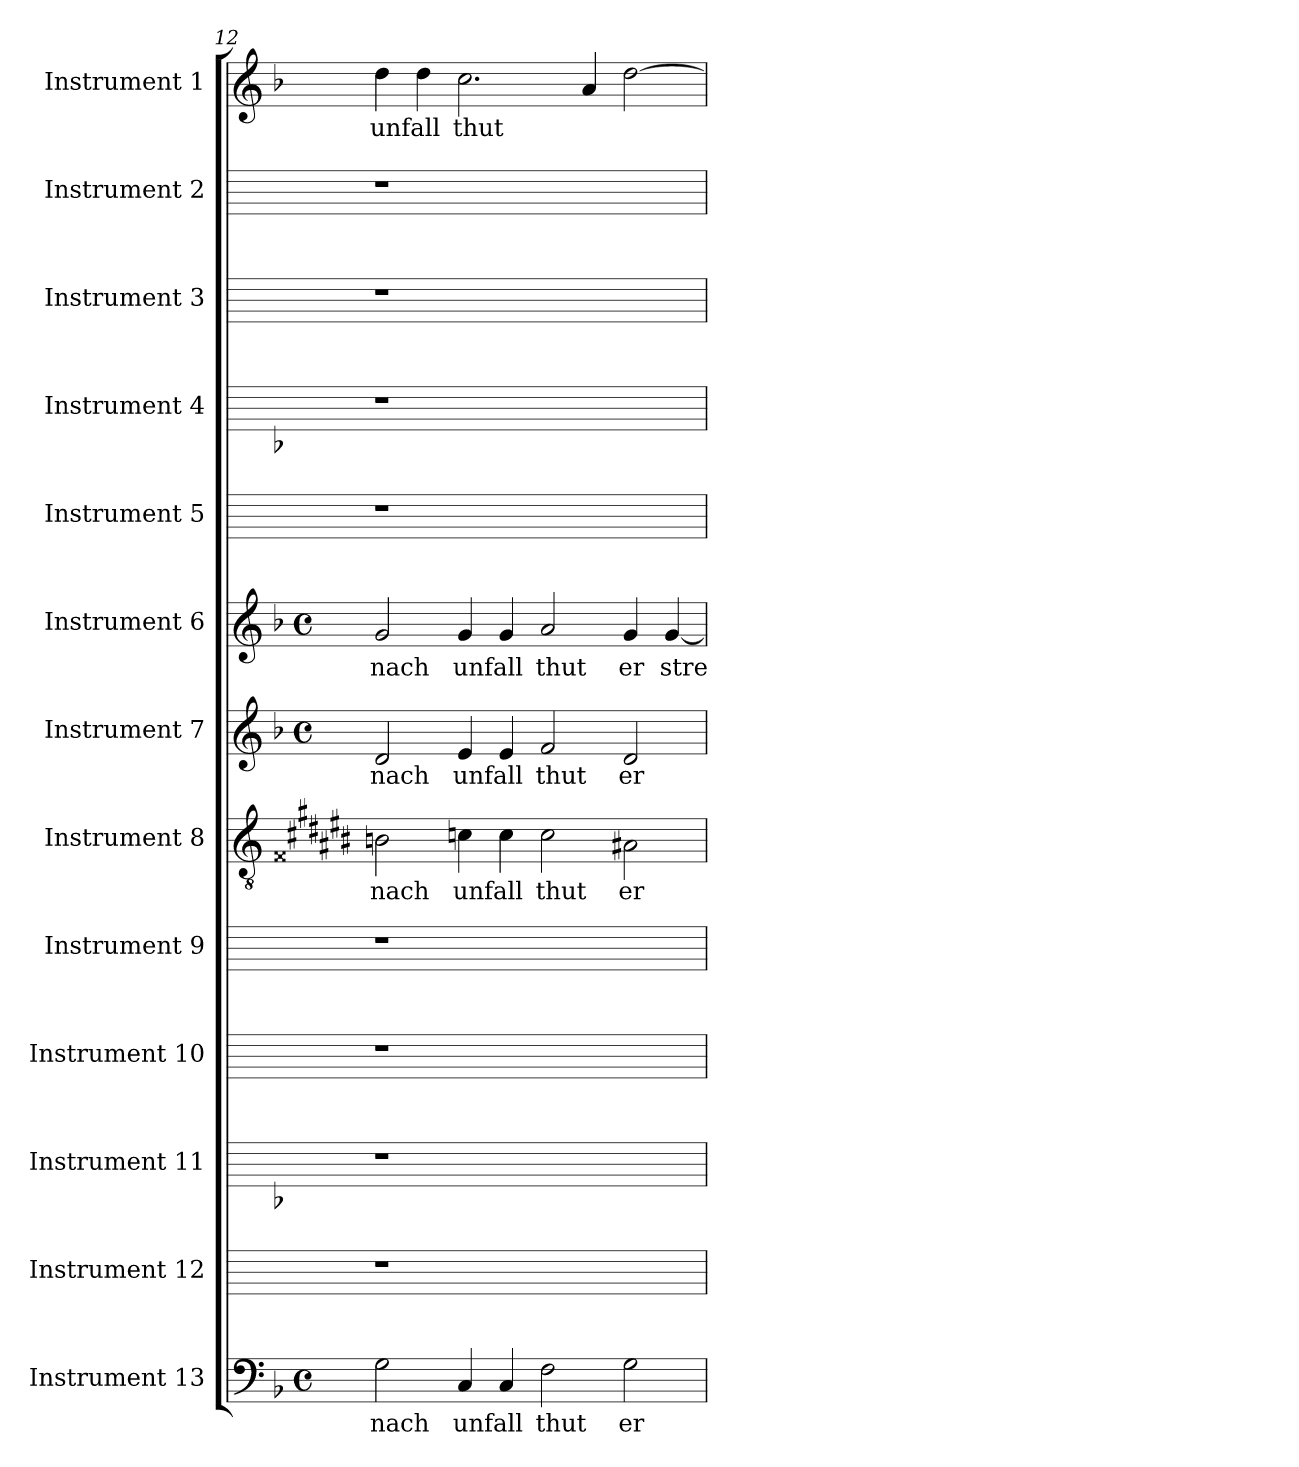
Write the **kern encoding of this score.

**kern	**text	**kern	**kern	**kern	**kern	**kern	**text	**kern	**text	**kern	**text	**kern	**kern	**kern	**kern	**kern	**text
*part13	*part13	*part12	*part11	*part10	*part9	*part8	*part8	*part7	*part7	*part6	*part6	*part5	*part4	*part3	*part2	*part1	*part1
*staff13	*staff13	*staff12	*staff11	*staff10	*staff9	*staff8	*staff8	*staff7	*staff7	*staff6	*staff6	*staff5	*staff4	*staff3	*staff2	*staff1	*staff1
*I"Instrument 13	*	*I"Instrument 12	*I"Instrument 11	*I"Instrument 10	*I"Instrument 9	*I"Instrument 8	*	*I"Instrument 7	*	*I"Instrument 6	*	*I"Instrument 5	*I"Instrument 4	*I"Instrument 3	*I"Instrument 2	*I"Instrument 1	*
*clefF4	*	*	*	*	*	*clefGv2	*	*clefG2	*	*clefG2	*	*	*	*	*	*clefG2	*
*ITrd-3c-5	*	*ITrd-2c-3	*ITrd1c2	*ITrd-2c-3	*ITrd-2c-3	*ITrd-2c-3	*	*ITrd-3c-5	*	*	*	*ITrd-2c-3	*ITrd1c2	*ITrd-2c-3	*ITrd-2c-3	*ITrd1c2	*
*k[b-e-]	*	*	*k[b-e-a-]	*	*	*k[f##c#g#d#a#e#b#]	*	*k[b-e-]	*	*k[b-]	*	*	*k[b-e-a-]	*	*	*k[b-e-a-]	*
*B-:	*	*	*E-:	*	*	*G#:	*	*B-:	*	*F:	*	*	*E-:	*	*	*E-:	*
*M4/4	*	*	*	*	*	*	*	*M4/4	*	*M4/4	*	*	*	*	*	*	*
*met(c)	*	*	*	*	*	*	*	*met(c)	*	*met(c)	*	*	*	*	*	*	*
=12	=12	=12	=12	=12	=12	=12	=12	=12	=12	=12	=12	=12	=12	=12	=12	=12	=12
!	!LO:LY:b:cj	!	!	!	!	!	!LO:LY:b:cj	!	!LO:LY:b:cj	!	!LO:LY:b:cj	!	!	!	!	!	!LO:LY:b
2c\	nach	1r	1r	1r	1r	2dn\	nach	2g/	nach	2g/	nach	1r	1r	1r	1r	4cc\	unfall
.	.	.	.	.	.	.	.	.	.	.	.	.	.	.	.	4cc\	.
!	!LO:LY:b	!	!	!	!	!	!LO:LY:b	!	!LO:LY:b	!	!LO:LY:b	!	!	!	!	!	!LO:LY:b
4F/	unfall	.	.	.	.	4e-\	unfall	4a/	unfall	4g/	unfall	.	.	.	.	2.b-\	thut
4F/	.	.	.	.	.	4e-\	.	4a/	.	4g/	.	.	.	.	.	.	.
!	!LO:LY:b:cj	!	!	!	!	!	!LO:LY:b:cj	!	!LO:LY:b:cj	!	!LO:LY:b:cj	!	!	!	!	!	!
2B-\	thut	1ryy	1ryy	1ryy	1ryy	2e-\	thut	2b-/	thut	2a/	thut	1ryy	1ryy	1ryy	1ryy	.	.
.	.	.	.	.	.	.	.	.	.	.	.	.	.	.	.	4g/	.
!	!LO:LY:b:cj	!	!	!	!	!	!LO:LY:b:cj	!	!LO:LY:b:cj	!	!LO:LY:b:cj	!	!	!	!	!	!
2c\	er	.	.	.	.	2c#X\	er	2g/	er	4g/	er	.	.	.	.	[>2cc\	.
!	!	!	!	!	!	!	!	!	!	!	!LO:LY:b	!	!	!	!	!	!
.	.	.	.	.	.	.	.	.	.	[<4g/	stre	.	.	.	.	.	.
=	=	=	=	=	=	=	=	=	=	=	=	=	=	=	=	=	=
*-	*-	*-	*-	*-	*-	*-	*-	*-	*-	*-	*-	*-	*-	*-	*-	*-	*-
